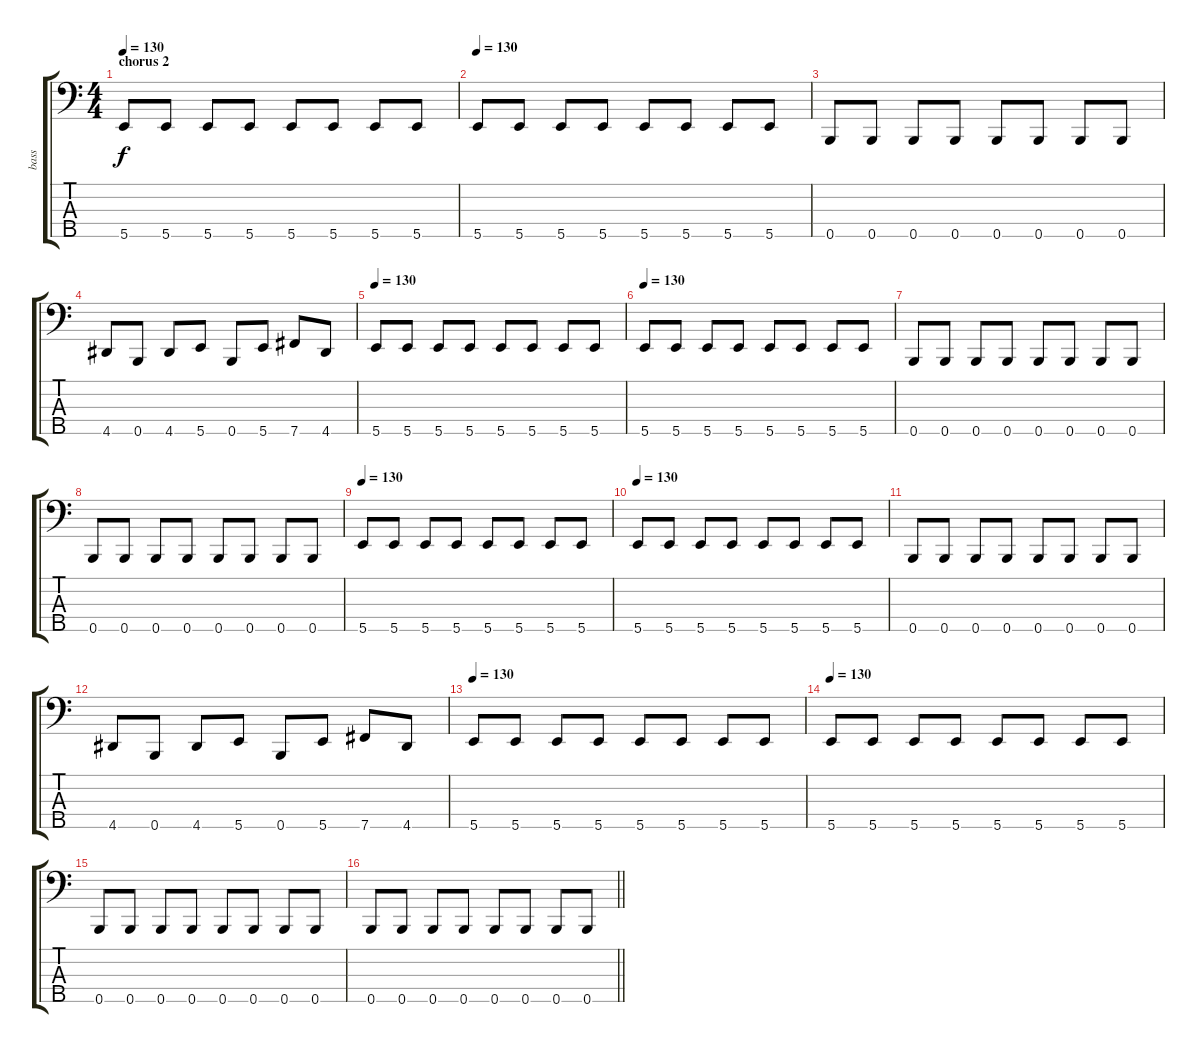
\track ("bass" "bass") {instrument electricbassfinger}
\staff {score tabs}
\tuning (G2 D2 A1 E1 B0) {hide}
\ts (4 4)
\section ("" "chorus 2")
\tempo 130
\clef f4
\ks c
5.5.8{dy f} 5.5.8 5.5.8 5.5.8 5.5.8 5.5.8 5.5.8 5.5.8 |
\tempo 130
5.5.8 5.5.8 5.5.8 5.5.8 5.5.8 5.5.8 5.5.8 5.5.8 |
0.5.8 0.5.8 0.5.8 0.5.8 0.5.8 0.5.8 0.5.8 0.5.8 |
4.5.8 0.5.8 4.5.8 5.5.8 0.5.8 5.5.8 7.5.8 4.5.8 |
\tempo 130
5.5.8 5.5.8 5.5.8 5.5.8 5.5.8 5.5.8 5.5.8 5.5.8 |
\tempo 130
5.5.8 5.5.8 5.5.8 5.5.8 5.5.8 5.5.8 5.5.8 5.5.8 |
0.5.8 0.5.8 0.5.8 0.5.8 0.5.8 0.5.8 0.5.8 0.5.8 |
0.5.8 0.5.8 0.5.8 0.5.8 0.5.8 0.5.8 0.5.8 0.5.8 |
\tempo 130
5.5.8 5.5.8 5.5.8 5.5.8 5.5.8 5.5.8 5.5.8 5.5.8 |
\tempo 130
5.5.8 5.5.8 5.5.8 5.5.8 5.5.8 5.5.8 5.5.8 5.5.8 |
0.5.8 0.5.8 0.5.8 0.5.8 0.5.8 0.5.8 0.5.8 0.5.8 |
4.5.8 0.5.8 4.5.8 5.5.8 0.5.8 5.5.8 7.5.8 4.5.8 |
\tempo 130
5.5.8 5.5.8 5.5.8 5.5.8 5.5.8 5.5.8 5.5.8 5.5.8 |
\tempo 130
5.5.8 5.5.8 5.5.8 5.5.8 5.5.8 5.5.8 5.5.8 5.5.8 |
0.5.8 0.5.8 0.5.8 0.5.8 0.5.8 0.5.8 0.5.8 0.5.8 |
\barLineRight lightlight
0.5.8 0.5.8 0.5.8 0.5.8 0.5.8 0.5.8 0.5.8 0.5.8
